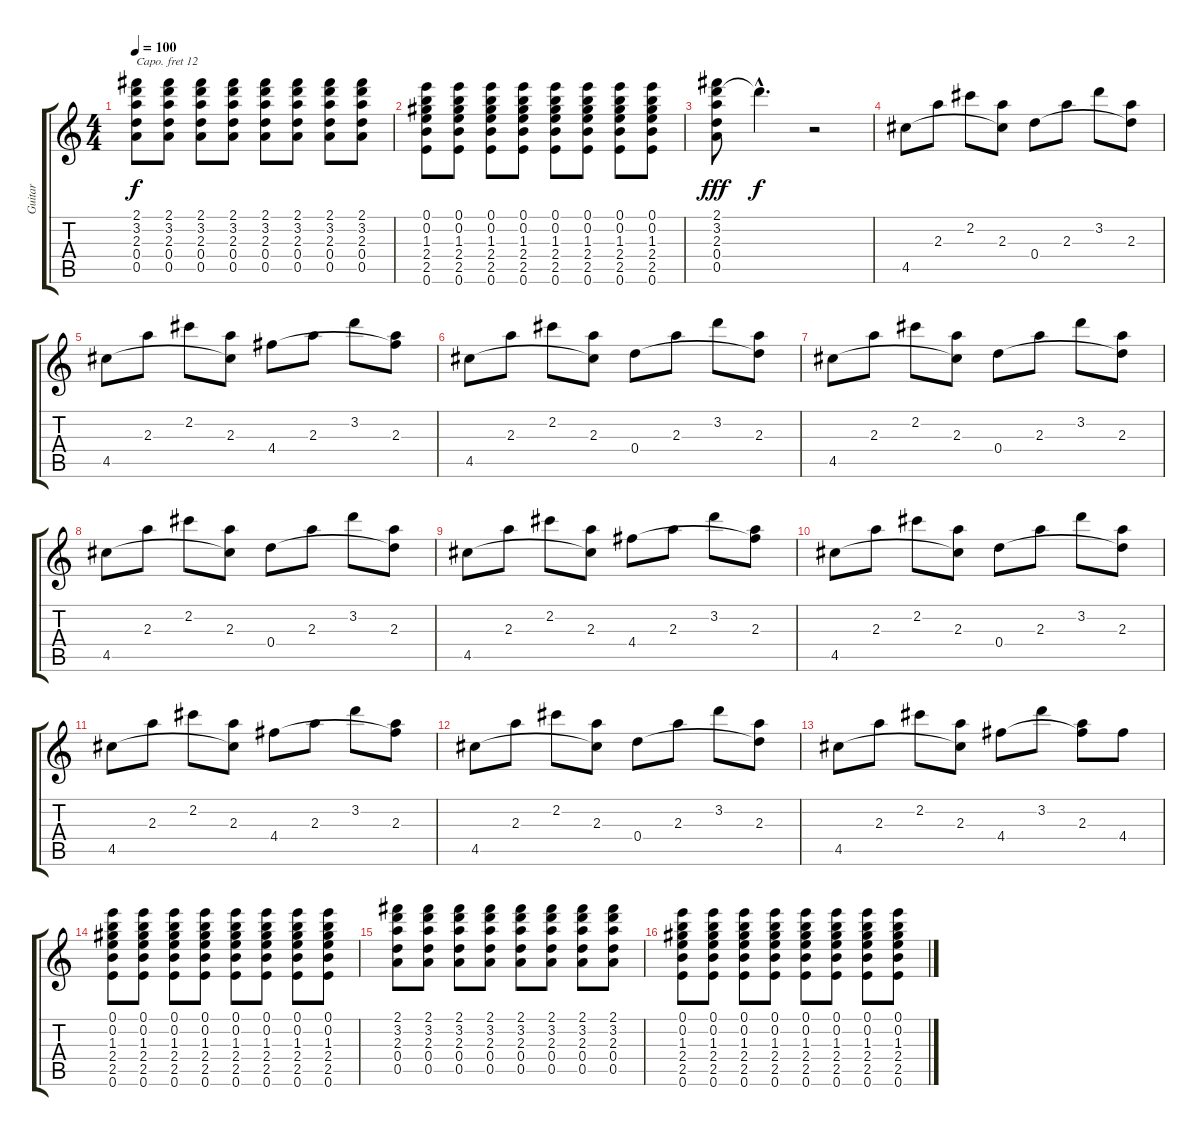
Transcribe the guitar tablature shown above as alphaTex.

\track ("Guitar" "Guitar") {instrument distortionguitar}
\staff {score tabs}
\capo 12
\tuning (E4 B3 G3 D3 A2 E2) {hide}
\ts (4 4)
\tempo 100
\clef g2
\ks c
(2.1 3.2 2.3 0.4 0.5).8{dy f} (2.1 3.2 2.3 0.4 0.5).8 (2.1 3.2 2.3 0.4 0.5).8 (2.1 3.2 2.3 0.4 0.5).8 (2.1 3.2 2.3 0.4 0.5).8 (2.1 3.2 2.3 0.4 0.5).8 (2.1 3.2 2.3 0.4 0.5).8 (2.1 3.2 2.3 0.4 0.5).8 |
(0.1 0.2 1.3 2.4 2.5 0.6).8 (0.1 0.2 1.3 2.4 2.5 0.6).8 (0.1 0.2 1.3 2.4 2.5 0.6).8 (0.1 0.2 1.3 2.4 2.5 0.6).8 (0.1 0.2 1.3 2.4 2.5 0.6).8 (0.1 0.2 1.3 2.4 2.5 0.6).8 (0.1 0.2 1.3 2.4 2.5 0.6).8 (0.1 0.2 1.3 2.4 2.5 0.6).8 |
(2.1 3.2 2.3 0.4 0.5).8{dy fff} 3.2{hac t}.4{d dy f} r.2 |
4.5.8 2.3.8 2.2.8 (2.3 4.5{t}).8 0.4.8 2.3.8 3.2.8 (2.3 0.4{t}).8 |
4.5.8 2.3.8 2.2.8 (2.3 4.5{t}).8 4.4.8 2.3.8 3.2.8 (2.3 4.4{t}).8 |
4.5.8 2.3.8 2.2.8 (2.3 4.5{t}).8 0.4.8 2.3.8 3.2.8 (2.3 0.4{t}).8 |
4.5.8 2.3.8 2.2.8 (2.3 4.5{t}).8 0.4.8 2.3.8 3.2.8 (2.3 0.4{t}).8 |
4.5.8 2.3.8 2.2.8 (2.3 4.5{t}).8 0.4.8 2.3.8 3.2.8 (2.3 0.4{t}).8 |
4.5.8 2.3.8 2.2.8 (2.3 4.5{t}).8 4.4.8 2.3.8 3.2.8 (2.3 4.4{t}).8 |
4.5.8 2.3.8 2.2.8 (2.3 4.5{t}).8 0.4.8 2.3.8 3.2.8 (2.3 0.4{t}).8 |
4.5.8 2.3.8 2.2.8 (2.3 4.5{t}).8 4.4.8 2.3.8 3.2.8 (2.3 4.4{t}).8 |
4.5.8 2.3.8 2.2.8 (2.3 4.5{t}).8 0.4.8 2.3.8 3.2.8 (2.3 0.4{t}).8 |
4.5.8 2.3.8 2.2.8 (2.3 4.5{t}).8 4.4.8 3.2.8 (2.3 4.4{t}).8 4.4.8 |
(0.1 0.2 1.3 2.4 2.5 0.6).8 (0.1 0.2 1.3 2.4 2.5 0.6).8 (0.1 0.2 1.3 2.4 2.5 0.6).8 (0.1 0.2 1.3 2.4 2.5 0.6).8 (0.1 0.2 1.3 2.4 2.5 0.6).8 (0.1 0.2 1.3 2.4 2.5 0.6).8 (0.1 0.2 1.3 2.4 2.5 0.6).8 (0.1 0.2 1.3 2.4 2.5 0.6).8 |
(2.1 3.2 2.3 0.4 0.5).8 (2.1 3.2 2.3 0.4 0.5).8 (2.1 3.2 2.3 0.4 0.5).8 (2.1 3.2 2.3 0.4 0.5).8 (2.1 3.2 2.3 0.4 0.5).8 (2.1 3.2 2.3 0.4 0.5).8 (2.1 3.2 2.3 0.4 0.5).8 (2.1 3.2 2.3 0.4 0.5).8 |
(0.1 0.2 1.3 2.4 2.5 0.6).8 (0.1 0.2 1.3 2.4 2.5 0.6).8 (0.1 0.2 1.3 2.4 2.5 0.6).8 (0.1 0.2 1.3 2.4 2.5 0.6).8 (0.1 0.2 1.3 2.4 2.5 0.6).8 (0.1 0.2 1.3 2.4 2.5 0.6).8 (0.1 0.2 1.3 2.4 2.5 0.6).8 (0.1 0.2 1.3 2.4 2.5 0.6).8
